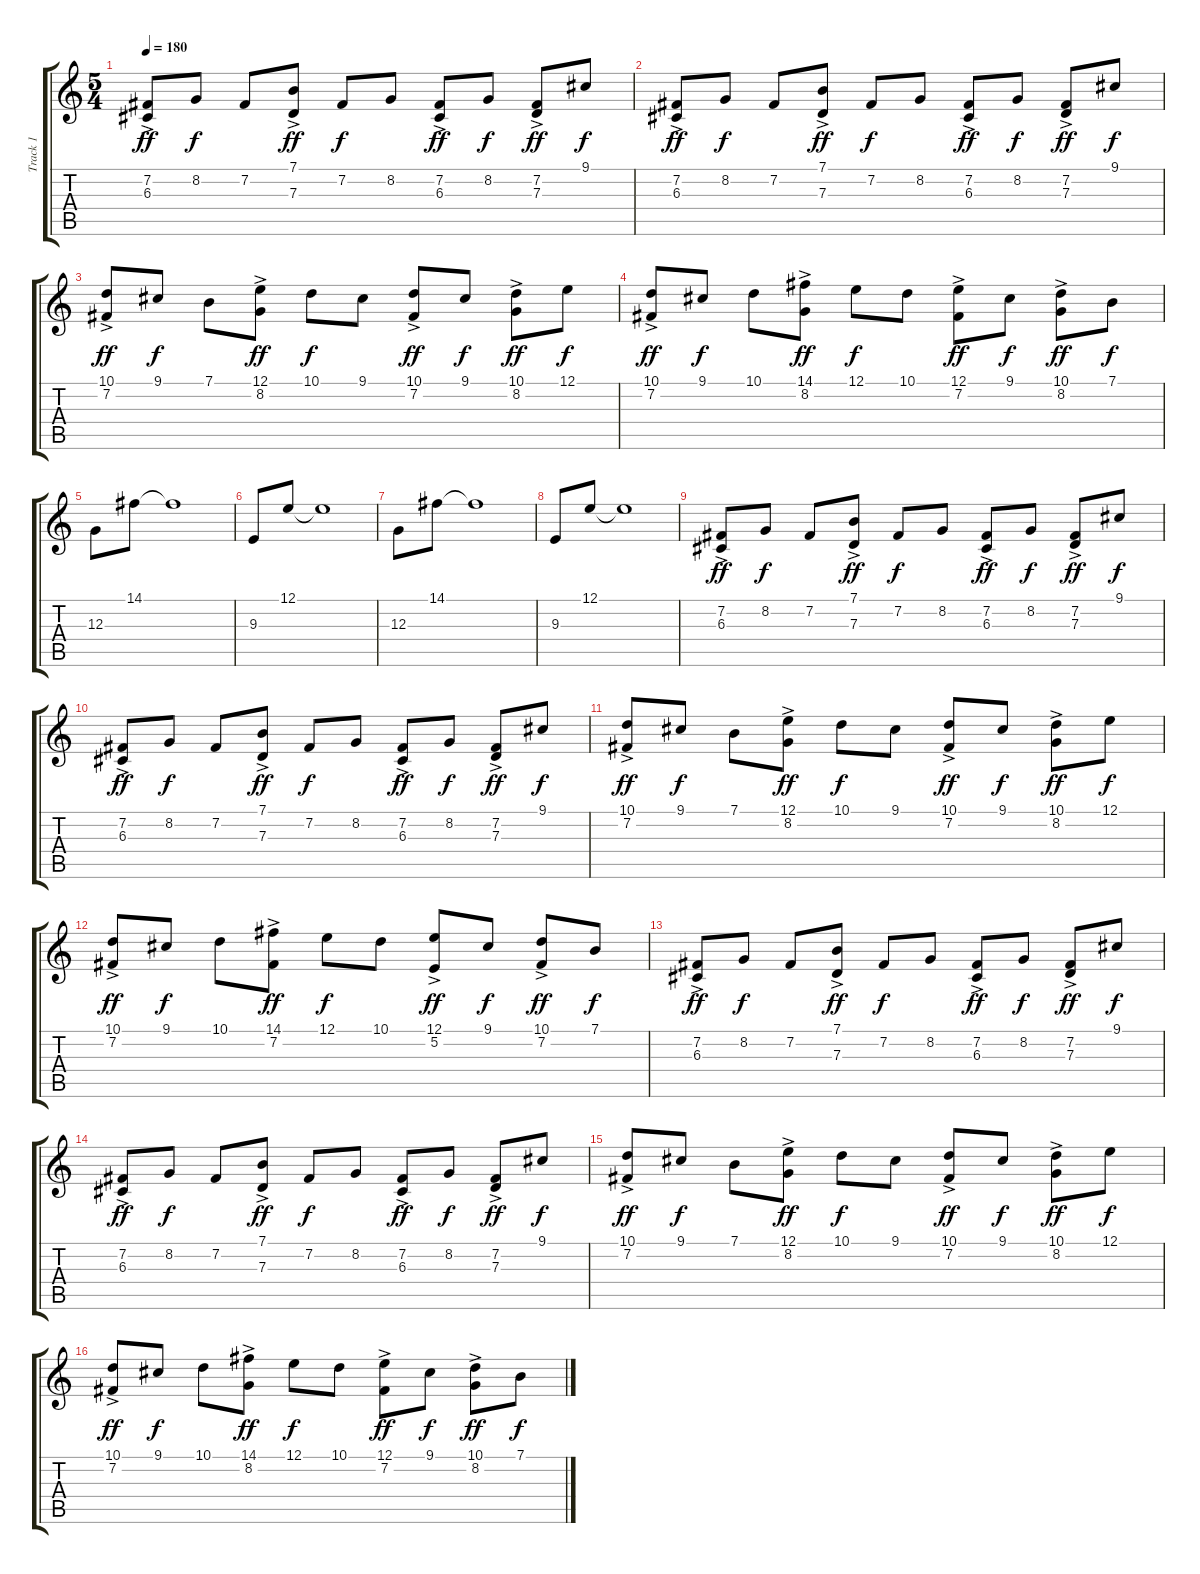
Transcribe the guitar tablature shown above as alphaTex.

\track ("Track 1" "Track 1") {instrument orchestralharp}
\staff {score tabs}
\tuning (E4 B3 G3 D3 A2 E2) {hide}
\ts (5 4)
\tempo 180
\clef g2
\ks c
(7.2 6.3{ac}).8{dy ff} 8.2.8{dy f} 7.2.8 (7.1 7.3{ac}).8{dy ff} 7.2.8{dy f} 8.2.8 (7.2 6.3{ac}).8{dy ff} 8.2.8{dy f} (7.2 7.3{ac}).8{dy ff} 9.1.8{dy f} |
(7.2 6.3{ac}).8{dy ff} 8.2.8{dy f} 7.2.8 (7.1 7.3{ac}).8{dy ff} 7.2.8{dy f} 8.2.8 (7.2 6.3{ac}).8{dy ff} 8.2.8{dy f} (7.2 7.3{ac}).8{dy ff} 9.1.8{dy f} |
(10.1 7.2{ac}).8{dy ff} 9.1.8{dy f} 7.1.8 (12.1 8.2{ac}).8{dy ff} 10.1.8{dy f} 9.1.8 (10.1 7.2{ac}).8{dy ff} 9.1.8{dy f} (10.1 8.2{ac}).8{dy ff} 12.1.8{dy f} |
(10.1 7.2{ac}).8{dy ff} 9.1.8{dy f} 10.1.8 (14.1 8.2{ac}).8{dy ff} 12.1.8{dy f} 10.1.8 (12.1 7.2{ac}).8{dy ff} 9.1.8{dy f} (10.1 8.2{ac}).8{dy ff} 7.1.8{dy f} |
12.3.8 14.1.8 14.1{t}.1 |
9.3.8 12.1.8 12.1{t}.1 |
12.3.8 14.1.8 14.1{t}.1 |
9.3.8 12.1.8 12.1{t}.1 |
(7.2 6.3{ac}).8{dy ff} 8.2.8{dy f} 7.2.8 (7.1 7.3{ac}).8{dy ff} 7.2.8{dy f} 8.2.8 (7.2 6.3{ac}).8{dy ff} 8.2.8{dy f} (7.2 7.3{ac}).8{dy ff} 9.1.8{dy f} |
(7.2 6.3{ac}).8{dy ff} 8.2.8{dy f} 7.2.8 (7.1 7.3{ac}).8{dy ff} 7.2.8{dy f} 8.2.8 (7.2 6.3{ac}).8{dy ff} 8.2.8{dy f} (7.2 7.3{ac}).8{dy ff} 9.1.8{dy f} |
(10.1 7.2{ac}).8{dy ff} 9.1.8{dy f} 7.1.8 (12.1 8.2{ac}).8{dy ff} 10.1.8{dy f} 9.1.8 (10.1 7.2{ac}).8{dy ff} 9.1.8{dy f} (10.1 8.2{ac}).8{dy ff} 12.1.8{dy f} |
(10.1 7.2{ac}).8{dy ff} 9.1.8{dy f} 10.1.8 (14.1 7.2{ac}).8{dy ff} 12.1.8{dy f} 10.1.8 (12.1 5.2{ac}).8{dy ff} 9.1.8{dy f} (10.1 7.2{ac}).8{dy ff} 7.1.8{dy f} |
(7.2 6.3{ac}).8{dy ff} 8.2.8{dy f} 7.2.8 (7.1 7.3{ac}).8{dy ff} 7.2.8{dy f} 8.2.8 (7.2 6.3{ac}).8{dy ff} 8.2.8{dy f} (7.2 7.3{ac}).8{dy ff} 9.1.8{dy f} |
(7.2 6.3{ac}).8{dy ff} 8.2.8{dy f} 7.2.8 (7.1 7.3{ac}).8{dy ff} 7.2.8{dy f} 8.2.8 (7.2 6.3{ac}).8{dy ff} 8.2.8{dy f} (7.2 7.3{ac}).8{dy ff} 9.1.8{dy f} |
(10.1 7.2{ac}).8{dy ff} 9.1.8{dy f} 7.1.8 (12.1 8.2{ac}).8{dy ff} 10.1.8{dy f} 9.1.8 (10.1 7.2{ac}).8{dy ff} 9.1.8{dy f} (10.1 8.2{ac}).8{dy ff} 12.1.8{dy f} |
(10.1 7.2{ac}).8{dy ff} 9.1.8{dy f} 10.1.8 (14.1 8.2{ac}).8{dy ff} 12.1.8{dy f} 10.1.8 (12.1 7.2{ac}).8{dy ff} 9.1.8{dy f} (10.1 8.2{ac}).8{dy ff} 7.1.8{dy f}
